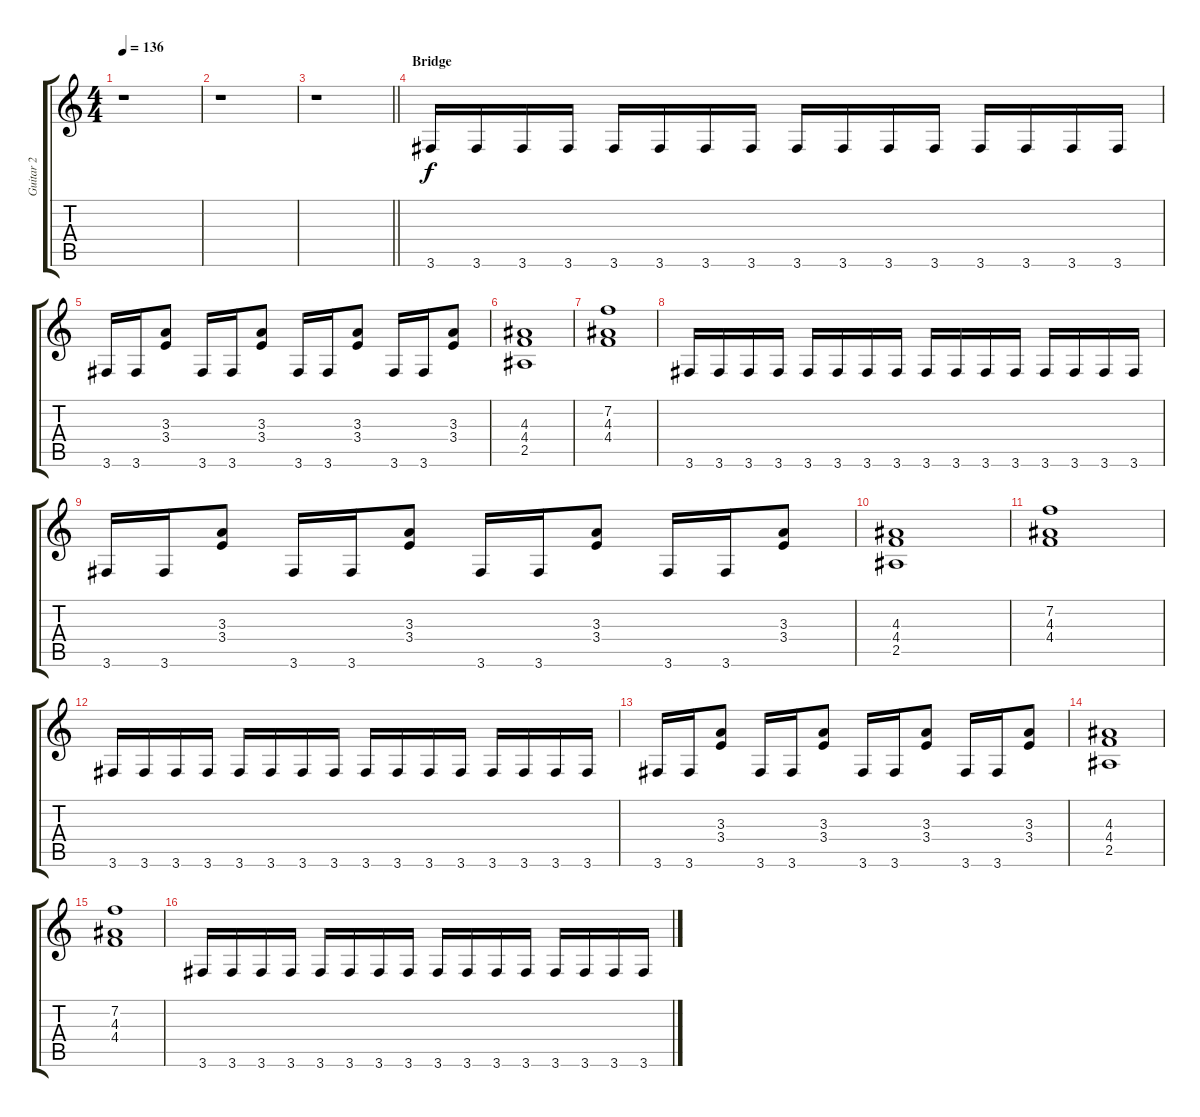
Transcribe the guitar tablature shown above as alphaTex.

\track ("Guitar 2" "Guitar 2") {instrument overdrivenguitar}
\staff {score tabs}
\tuning (Eb4 Bb3 Gb3 Db3 Ab2 Eb2) {hide}
\ts (4 4)
\tempo 136
\clef g2
\ks c
r.1{dy f} |
r.1 |
\barLineRight lightlight
r.1 |
\section ("" "Bridge")
3.6.16 3.6.16 3.6.16 3.6.16 3.6.16 3.6.16 3.6.16 3.6.16 3.6.16 3.6.16 3.6.16 3.6.16 3.6.16 3.6.16 3.6.16 3.6.16 |
3.6.16 3.6.16 (3.3 3.4).8 3.6.16 3.6.16 (3.3 3.4).8 3.6.16 3.6.16 (3.3 3.4).8 3.6.16 3.6.16 (3.3 3.4).8 |
(4.3 4.4 2.5).1 |
(7.2 4.3 4.4).1 |
3.6.16 3.6.16 3.6.16 3.6.16 3.6.16 3.6.16 3.6.16 3.6.16 3.6.16 3.6.16 3.6.16 3.6.16 3.6.16 3.6.16 3.6.16 3.6.16 |
3.6.16 3.6.16 (3.3 3.4).8 3.6.16 3.6.16 (3.3 3.4).8 3.6.16 3.6.16 (3.3 3.4).8 3.6.16 3.6.16 (3.3 3.4).8 |
(4.3 4.4 2.5).1 |
(7.2 4.3 4.4).1 |
3.6.16 3.6.16 3.6.16 3.6.16 3.6.16 3.6.16 3.6.16 3.6.16 3.6.16 3.6.16 3.6.16 3.6.16 3.6.16 3.6.16 3.6.16 3.6.16 |
3.6.16 3.6.16 (3.3 3.4).8 3.6.16 3.6.16 (3.3 3.4).8 3.6.16 3.6.16 (3.3 3.4).8 3.6.16 3.6.16 (3.3 3.4).8 |
(4.3 4.4 2.5).1 |
(7.2 4.3 4.4).1 |
3.6.16 3.6.16 3.6.16 3.6.16 3.6.16 3.6.16 3.6.16 3.6.16 3.6.16 3.6.16 3.6.16 3.6.16 3.6.16 3.6.16 3.6.16 3.6.16
